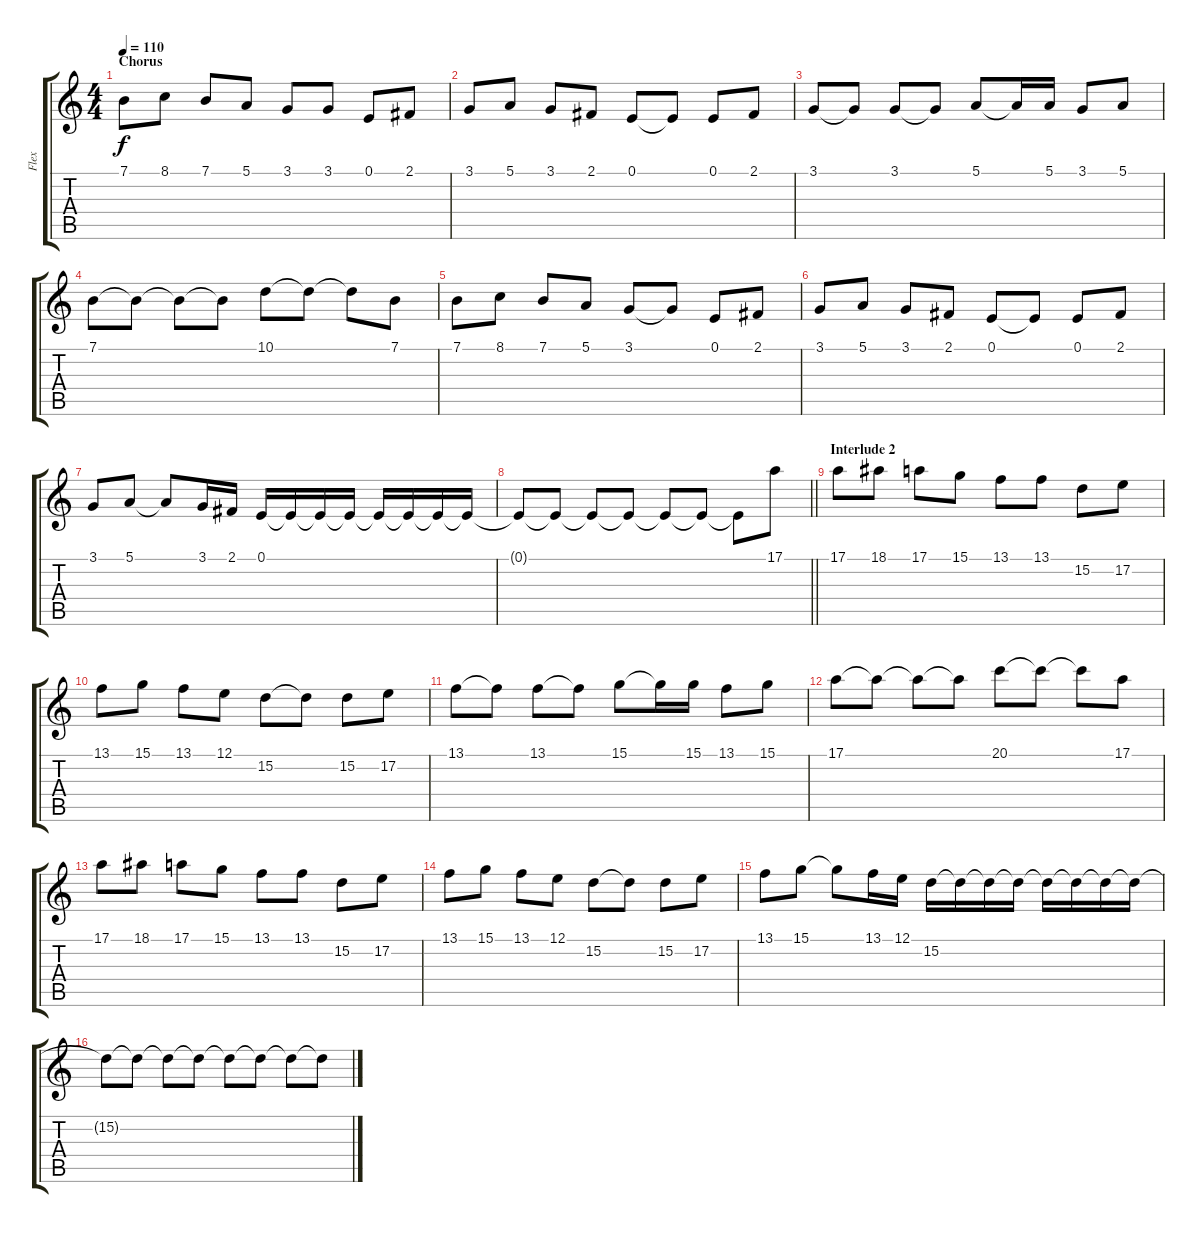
\track ("Flex" "Flex") {instrument trumpet}
\staff {score tabs}
\tuning (E4 B3 G3 D3 A2 E2) {hide}
\ts (4 4)
\section ("" "Chorus")
\tempo 110
\clef g2
\ks c
7.1.8{dy f} 8.1.8 7.1.8 5.1.8 3.1.8 3.1.8 0.1.8 2.1.8 |
3.1.8 5.1.8 3.1.8 2.1.8 0.1.8 0.1{t}.8 0.1.8 2.1.8 |
3.1.8 3.1{t}.8 3.1.8 3.1{t}.8 5.1.8 5.1{t}.16 5.1.16 3.1.8 5.1.8 |
7.1.8 7.1{t}.8 7.1{t}.8 7.1{t}.8 10.1.8 10.1{t}.8 10.1{t}.8 7.1.8 |
7.1.8 8.1.8 7.1.8 5.1.8 3.1.8 3.1{t}.8 0.1.8 2.1.8 |
3.1.8 5.1.8 3.1.8 2.1.8 0.1.8 0.1{t}.8 0.1.8 2.1.8 |
3.1.8 5.1.8 5.1{t}.8 3.1.16 2.1.16 0.1.16 0.1{t}.16 0.1{t}.16 0.1{t}.16 0.1{t}.16 0.1{t}.16 0.1{t}.16 0.1{t}.16 |
\barLineRight lightlight
0.1{t}.8 0.1{t}.8 0.1{t}.8 0.1{t}.8 0.1{t}.8 0.1{t}.8 0.1{t}.8 17.1.8 |
\section ("" "Interlude 2")
17.1.8 18.1.8 17.1.8 15.1.8 13.1.8 13.1.8 15.2.8 17.2.8 |
13.1.8 15.1.8 13.1.8 12.1.8 15.2.8 15.2{t}.8 15.2.8 17.2.8 |
13.1.8 13.1{t}.8 13.1.8 13.1{t}.8 15.1.8 15.1{t}.16 15.1.16 13.1.8 15.1.8 |
17.1.8 17.1{t}.8 17.1{t}.8 17.1{t}.8 20.1.8 20.1{t}.8 20.1{t}.8 17.1.8 |
17.1.8 18.1.8 17.1.8 15.1.8 13.1.8 13.1.8 15.2.8 17.2.8 |
13.1.8 15.1.8 13.1.8 12.1.8 15.2.8 15.2{t}.8 15.2.8 17.2.8 |
13.1.8 15.1.8 15.1{t}.8 13.1.16 12.1.16 15.2.16 15.2{t}.16 15.2{t}.16 15.2{t}.16 15.2{t}.16 15.2{t}.16 15.2{t}.16 15.2{t}.16 |
15.2{t}.8 15.2{t}.8 15.2{t}.8 15.2{t}.8 15.2{t}.8 15.2{t}.8 15.2{t}.8 15.2{t}.8
